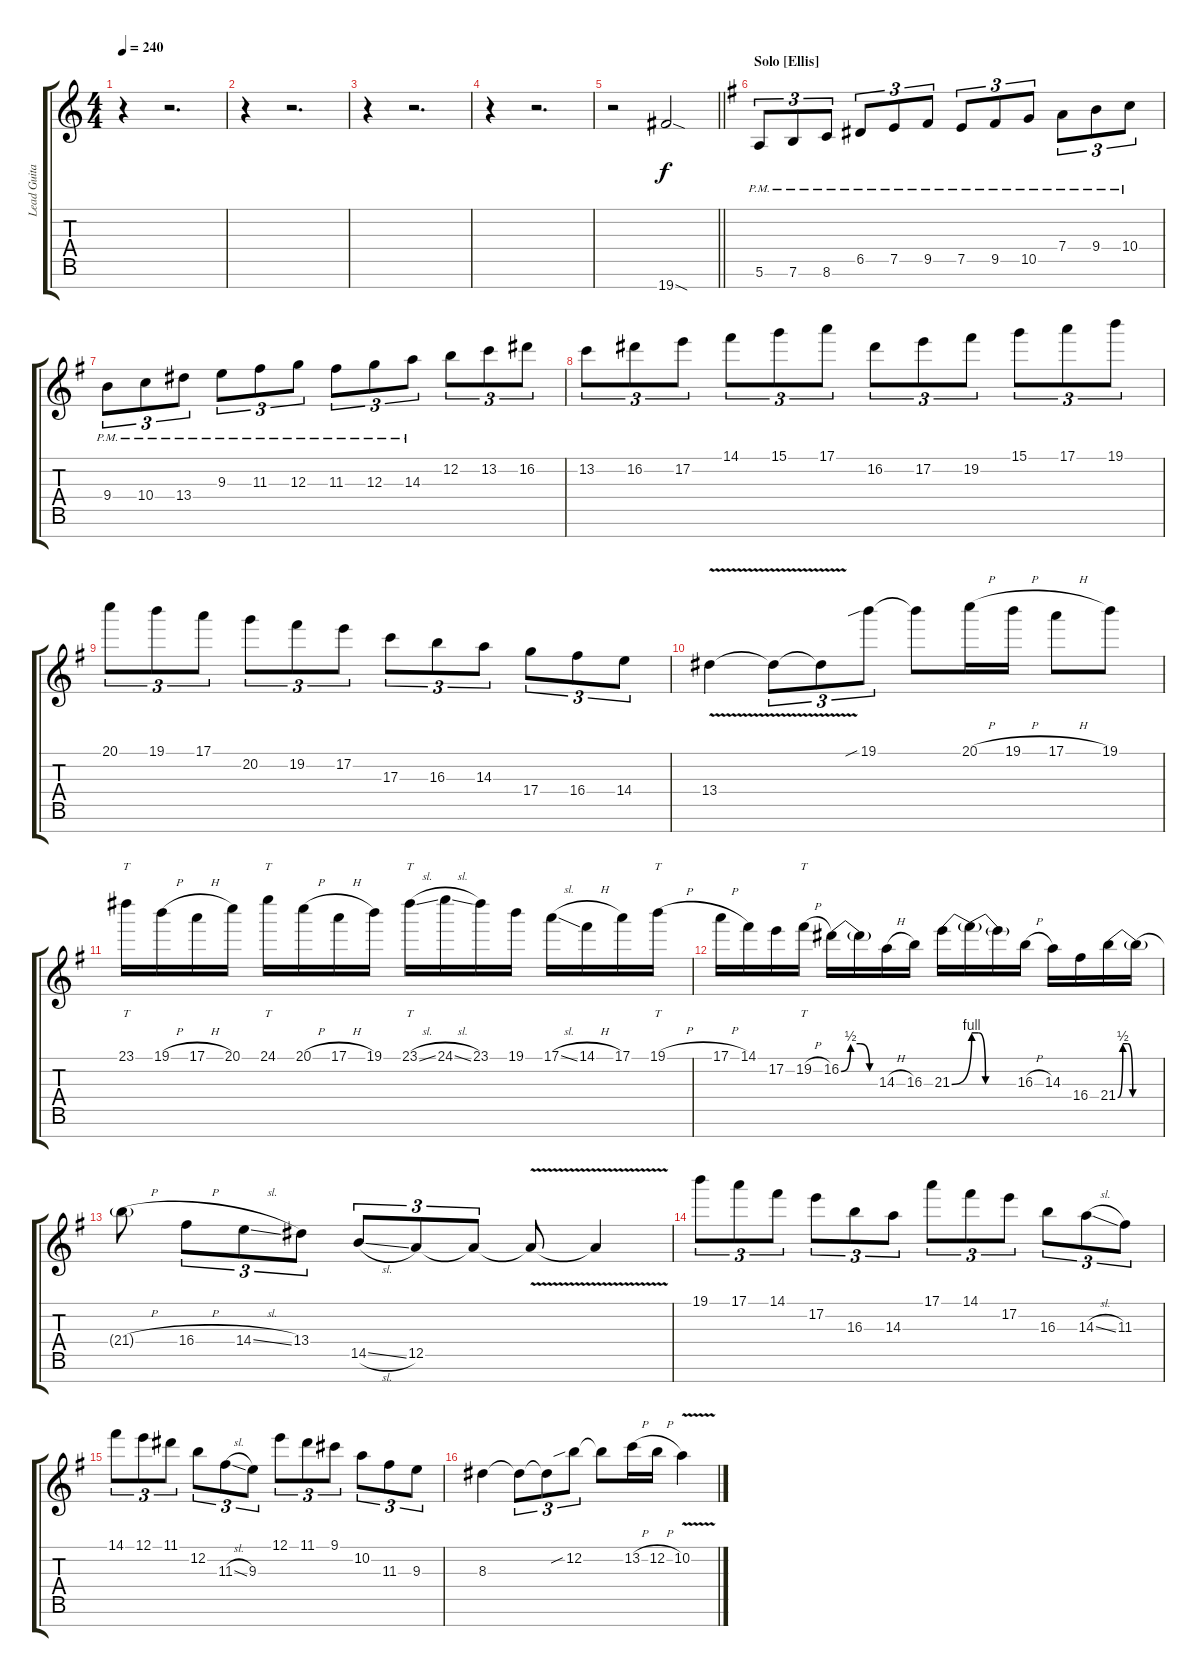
\track ("Lead Guitar [Ellis]" "Lead Guita") {instrument overdrivenguitar}
\staff {score tabs}
\tuning (E4 B3 G3 D3 A2 E2 B1) {hide}
\ts (4 4)
\tempo 240
\clef g2
\ks aminor
r.4{dy f} r.2{d} |
r.4 r.2{d} |
r.4 r.2{d} |
r.4 r.2{d} |
\barLineRight lightlight
r.2 19.7{sod}.2 |
\section ("" "Solo [Ellis]")
\ks eminor
5.6{pm}.8{tu (3 2)} 7.6{pm}.8{tu (3 2)} 8.6{pm}.8{tu (3 2)} 6.5{pm}.8{tu (3 2)} 7.5{pm}.8{tu (3 2)} 9.5{pm}.8{tu (3 2)} 7.5{pm}.8{tu (3 2)} 9.5{pm}.8{tu (3 2)} 10.5{pm}.8{tu (3 2)} 7.4{pm}.8{tu (3 2)} 9.4{pm}.8{tu (3 2)} 10.4{pm}.8{tu (3 2)} |
9.4{pm}.8{tu (3 2)} 10.4{pm}.8{tu (3 2)} 13.4{pm}.8{tu (3 2)} 9.3{pm}.8{tu (3 2)} 11.3{pm}.8{tu (3 2)} 12.3{pm}.8{tu (3 2)} 11.3{pm}.8{tu (3 2)} 12.3{pm}.8{tu (3 2)} 14.3{pm}.8{tu (3 2)} 12.2.8{tu (3 2)} 13.2.8{tu (3 2)} 16.2.8{tu (3 2)} |
13.2.8{tu (3 2)} 16.2.8{tu (3 2)} 17.2.8{tu (3 2)} 14.1.8{tu (3 2)} 15.1.8{tu (3 2)} 17.1.8{tu (3 2)} 16.2.8{tu (3 2)} 17.2.8{tu (3 2)} 19.2.8{tu (3 2)} 15.1.8{tu (3 2)} 17.1.8{tu (3 2)} 19.1.8{tu (3 2)} |
20.1.8{tu (3 2)} 19.1.8{tu (3 2)} 17.1.8{tu (3 2)} 20.2.8{tu (3 2)} 19.2.8{tu (3 2)} 17.2.8{tu (3 2)} 17.3.8{tu (3 2)} 16.3.8{tu (3 2)} 14.3.8{tu (3 2)} 17.4.8{tu (3 2)} 16.4.8{tu (3 2)} 14.4.8{tu (3 2)} |
13.4{v}.4 13.4{v t}.8{tu (3 2)} 13.4{v t}.8{tu (3 2)} 19.1{sib}.8{tu (3 2)} 19.1{t}.8 20.1{h}.16 19.1{h}.16 17.1{h}.8 19.1.8 |
23.1.16{tt} 19.1{h}.16 17.1{h}.16 20.1.16 24.1.16{tt} 20.1{h}.16 17.1{h}.16 19.1.16 23.1{sl}.16{tt} 24.1{sl}.16 23.1.16 19.1.16 17.1{sl}.16 14.1{h}.16 17.1.16 19.1{h}.16{tt} |
17.1{h}.16 14.1.16 17.2.16 19.2{h}.16{tt} 16.2{be (custom 0 0 15 2 30 2 45 0 60 0)}.16 16.2{t}.16 14.3{h}.16 16.3.16 21.3{be (bend 0 0 60 4)}.16 21.3{be (custom 0 4 15 4 30 0 60 0) t}.16 21.3{be (hold 0 0 60 0) t}.16 16.3{h}.16 14.3.16 16.4.16 21.4{be (custom 0 0 15 2 30 2 45 0 60 0)}.16 21.4{be (hold 0 0 60 0) t}.16 |
21.4{h t}.8 16.4{h}.8{tu (3 2)} 14.4{sl}.8{tu (3 2)} 13.4.8{tu (3 2)} 14.5{sl}.8{tu (3 2)} 12.5.8{tu (3 2)} 12.5{t}.8{tu (3 2)} 12.5{v t}.8 12.5{v t}.4 |
19.1.8{tu (3 2)} 17.1.8{tu (3 2)} 14.1.8{tu (3 2)} 17.2.8{tu (3 2)} 16.3.8{tu (3 2)} 14.3.8{tu (3 2)} 17.1.8{tu (3 2)} 14.1.8{tu (3 2)} 17.2.8{tu (3 2)} 16.3.8{tu (3 2)} 14.3{sl}.8{tu (3 2)} 11.3.8{tu (3 2)} |
14.1.8{tu (3 2)} 12.1.8{tu (3 2)} 11.1.8{tu (3 2)} 12.2.8{tu (3 2)} 11.3{sl}.8{tu (3 2)} 9.3.8{tu (3 2)} 12.1.8{tu (3 2)} 11.1.8{tu (3 2)} 9.1.8{tu (3 2)} 10.2.8{tu (3 2)} 11.3.8{tu (3 2)} 9.3.8{tu (3 2)} |
8.3.4 8.3{t}.8{tu (3 2)} 8.3{t}.8{tu (3 2)} 12.2{sib}.8{tu (3 2)} 12.2{t}.8 13.2{h}.16 12.2{h}.16 10.2{v}.4
